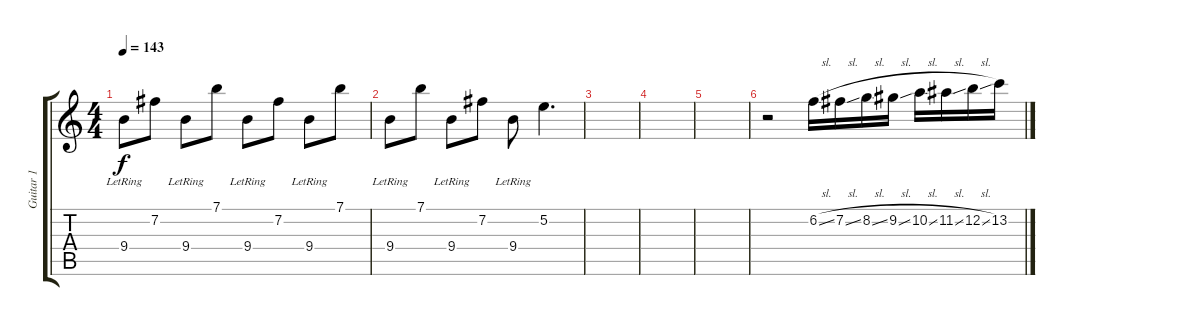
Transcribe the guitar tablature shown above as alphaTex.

\track ("Guitar 1" "Guitar 1") {instrument acousticguitarsteel}
\staff {score tabs}
\tuning (E4 B3 G3 D3 A2 E2) {hide}
\ts (4 4)
\tempo 143
\clef g2
\ks c
9.4{lr}.8{dy f} 7.2.8 9.4{lr}.8 7.1.8 9.4{lr}.8 7.2.8 9.4{lr}.8 7.1.8 |
9.4{lr}.8 7.1.8 9.4{lr}.8 7.2.8 9.4{lr}.8 5.2.4{d} |
|
|
|
r.2{instrument distortionguitar} 6.2{sl}.16 7.2{sl}.16 8.2{sl}.16 9.2{sl}.16 10.2{sl}.16 11.2{sl}.16 12.2{sl}.16 13.2.16
